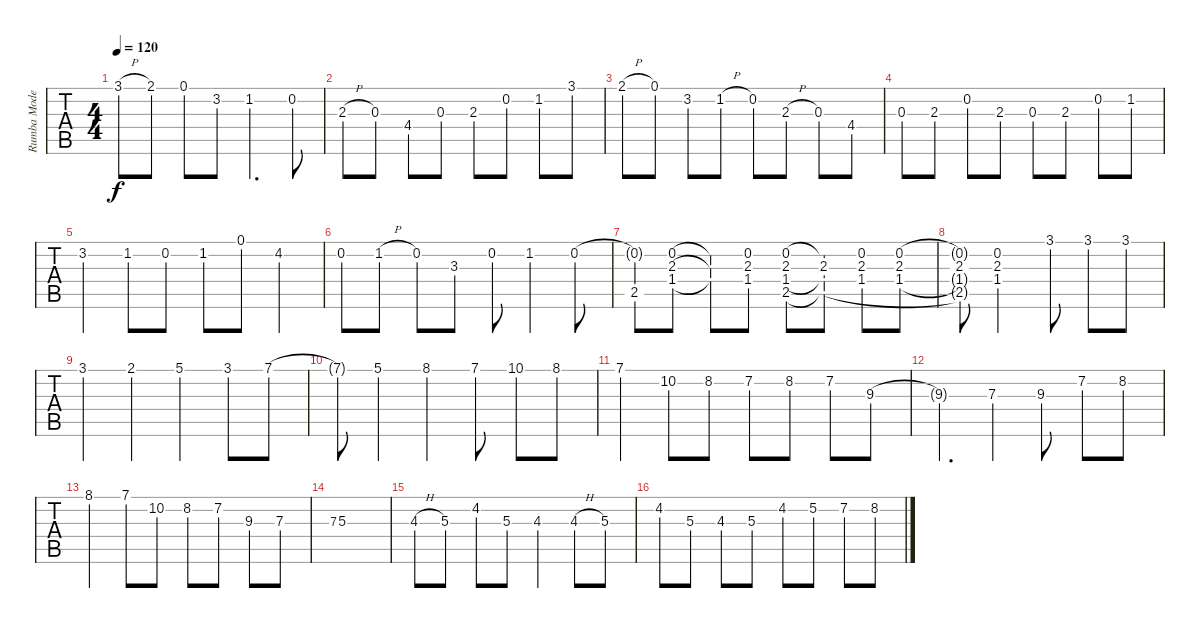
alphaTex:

\track ("Rumba Moderatto" "Rumba Mode") {instrument acousticguitarnylon}
\staff {tabs}
\tuning (E4 B3 G3 D3 A2 E2) {hide}
\ts (4 4)
\tempo 120
\clef g2
\ks c
3.1{h}.8{dy f} 2.1.8 0.1.8 3.2.8 1.2.4{d} 0.2.8 |
2.3{h}.8 0.3.8 4.4.8 0.3.8 2.3.8 0.2.8 1.2.8 3.1.8 |
2.1{h}.8 0.1.8 3.2.8 1.2{h}.8 0.2.8 2.3{h}.8 0.3.8 4.4.8 |
0.3.8 2.3.8 0.2.8 2.3.8 0.3.8 2.3.8 0.2.8 1.2.8 |
3.2.4 1.2.8 0.2.8 1.2.8 0.1.8 4.2.4 |
0.2.8 1.2{h}.8 0.2.8 3.3.8 0.2.8 1.2.4 0.2.8 |
(0.2{t} 2.5).8 (0.2 2.3 1.4).8 (0.2{t} 2.3{t} 1.4{t}).8 (0.2 2.3 1.4).8 (0.2 2.3 1.4 2.5).8 (0.2{t} 2.3 1.4{t} 2.5{t}).8 (0.2 2.3 1.4).8 (0.2 2.3 1.4).8 |
(0.2{t} 2.3 1.4{t} 2.5{t}).8 (0.2 2.3 1.4).2 3.1.8 3.1.8 3.1.8 |
3.1.4 2.1.4 5.1.4 3.1.8 7.1.8 |
7.1{t}.8 5.1.4 8.1.4 7.1.8 10.1.8 8.1.8 |
7.1.4 10.2.8 8.2.8 7.2.8 8.2.8 7.2.8 9.3.8 |
9.3{t}.4{d} 7.3.4 9.3.8 7.2.8 8.2.8 |
8.1.4 7.1.8 10.2.8 8.2.8 7.2.8 9.3.8 7.3.8 |
7.3.8{gr} 5.3.1 |
4.3{h}.8 5.3.8 4.2.8 5.3.8 4.3.4 4.3{h}.8 5.3.8 |
4.2.8 5.3.8 4.3.8 5.3.8 4.2.8 5.2.8 7.2.8 8.2.8
